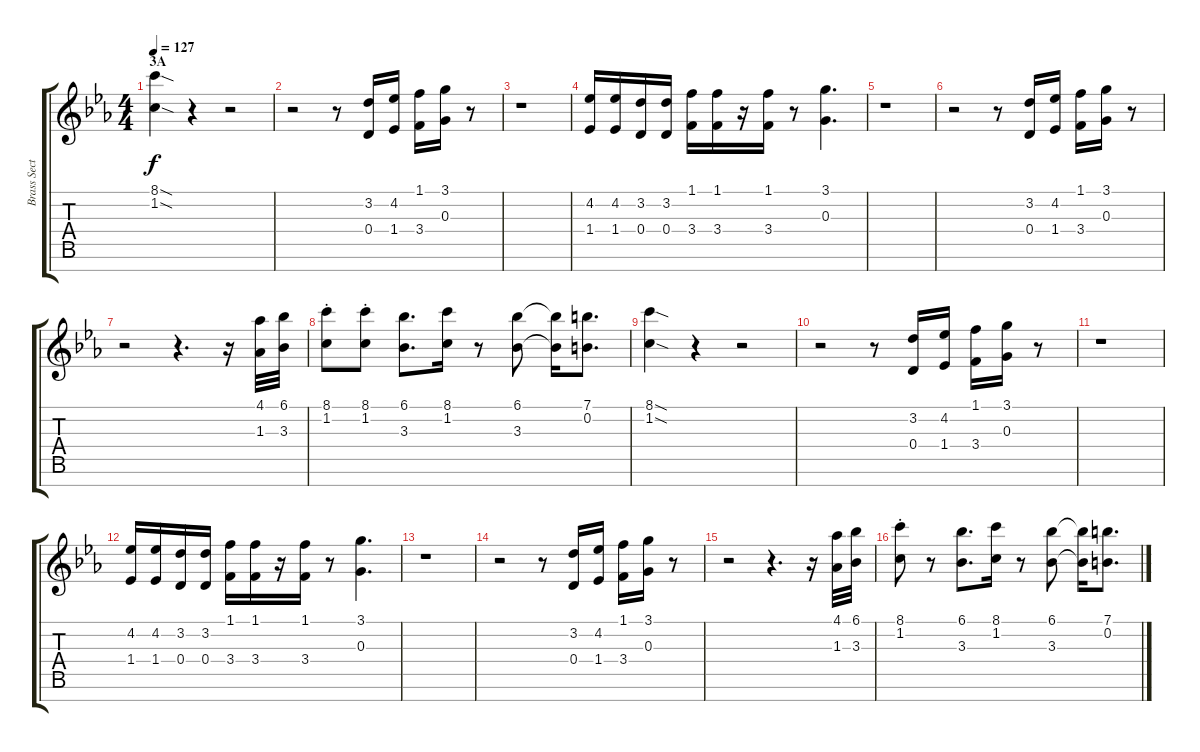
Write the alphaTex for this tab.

\track ("Brass Section I" "Brass Sect") {instrument brasssection}
\staff {score tabs}
\tuning (E5 B4 G4 D4 A3 E3 B2) {hide}
\ts (4 4)
\section ("" "3A")
\tempo 127
\clef g2
\ks eb
(8.1{sod} 1.2{sod}).4{dy f} r.4 r.2 |
r.2 r.8 (3.2 0.4).16 (4.2 1.4).16 (1.1 3.4).16 (3.1 0.3).16 r.8 |
r.1 |
(4.2 1.4).16 (4.2 1.4).16 (3.2 0.4).16 (3.2 0.4).16 (1.1 3.4).16 (1.1 3.4).16 r.16 (1.1 3.4).16 r.8 (3.1 0.3).4{d} |
r.1 |
r.2 r.8 (3.2 0.4).16 (4.2 1.4).16 (1.1 3.4).16 (3.1 0.3).16 r.8 |
r.2 r.4{d} r.16 (4.1 1.3).32 (6.1 3.3).32 |
(8.1{st} 1.2{st}).8 (8.1{st} 1.2{st}).8 (6.1 3.3).8{d} (8.1 1.2).16 r.8 (6.1 3.3).8 (6.1{t} 3.3{t}).16 (7.1 0.2).8{d} |
(8.1{sod} 1.2{sod}).4 r.4 r.2 |
r.2 r.8 (3.2 0.4).16 (4.2 1.4).16 (1.1 3.4).16 (3.1 0.3).16 r.8 |
r.1 |
(4.2 1.4).16 (4.2 1.4).16 (3.2 0.4).16 (3.2 0.4).16 (1.1 3.4).16 (1.1 3.4).16 r.16 (1.1 3.4).16 r.8 (3.1 0.3).4{d} |
r.1 |
r.2 r.8 (3.2 0.4).16 (4.2 1.4).16 (1.1 3.4).16 (3.1 0.3).16 r.8 |
r.2 r.4{d} r.16 (4.1 1.3).32 (6.1 3.3).32 |
(8.1{st} 1.2{st}).8 r.8 (6.1 3.3).8{d} (8.1 1.2).16 r.8 (6.1 3.3).8 (6.1{t} 3.3{t}).16 (7.1 0.2).8{d}
